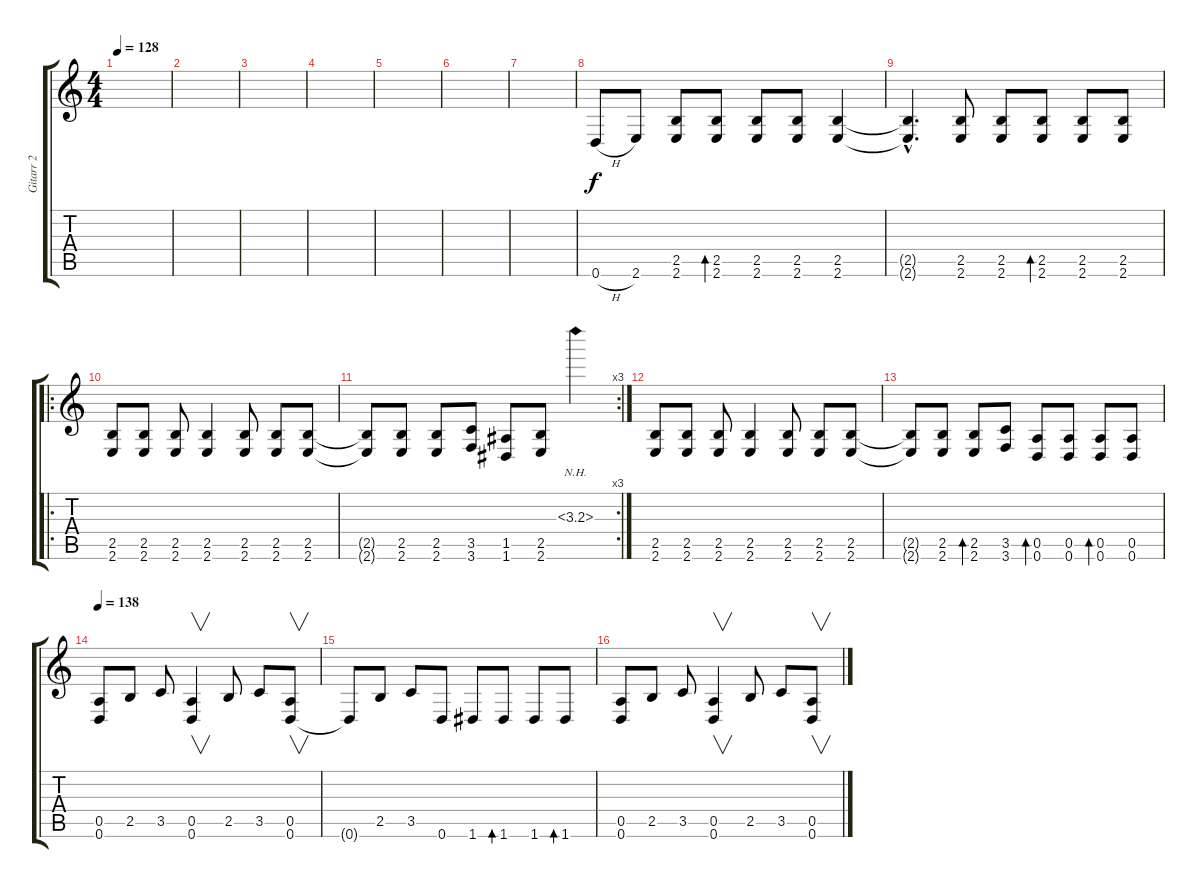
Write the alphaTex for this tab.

\track ("Gitarr 2" "Gitarr 2") {instrument distortionguitar}
\staff {score tabs}
\tuning (E4 B3 G3 D3 A2 D2) {hide}
\ts (4 4)
\tempo 128
\clef g2
\ks c
|
|
|
|
|
|
|
0.6{h}.8 2.6.8 (2.5 2.6).8 (2.5 2.6).8{bd 240} (2.5 2.6).8 (2.5 2.6).8 (2.5 2.6).4 |
(2.5{hac t} 2.6{hac t}).4{d} (2.5 2.6).8{volume 8} (2.5 2.6).8 (2.5 2.6).8{bd 240} (2.5 2.6).8 (2.5 2.6).8 |
\ro
(2.5 2.6).8{volume 10 instrument distortionguitar} (2.5 2.6).8 (2.5 2.6).8 (2.5 2.6).4 (2.5 2.6).8 (2.5 2.6).8 (2.5 2.6).8 |
\rc 3
(2.5{t} 2.6{t}).8 (2.5 2.6).8 (2.5 2.6).8 (3.5 3.6).8 (1.5 1.6).8 (2.5 2.6).8 3.3{nh}.4 |
(2.5 2.6).8 (2.5 2.6).8 (2.5 2.6).8 (2.5 2.6).4 (2.5 2.6).8 (2.5 2.6).8 (2.5 2.6).8 |
(2.5{t} 2.6{t}).8 (2.5 2.6).8 (2.5 2.6).8{bd 240} (3.5 3.6).8 (0.5 0.6).8{bd 240} (0.5 0.6).8 (0.5 0.6).8{bd 240} (0.5 0.6).8 |
\tempo 138
(0.5 0.6).8 2.5.8 3.5.8 (0.5 0.6).4{v} 2.5.8 3.5.8 (0.5 0.6).8{v} |
0.6{t}.8 2.5.8 3.5.8 0.6.8 1.6.8 1.6.8{bd 240} 1.6.8 1.6.8{bd 240} |
(0.5 0.6).8 2.5.8 3.5.8 (0.5 0.6).4{v} 2.5.8 3.5.8 (0.5 0.6).8{v}
